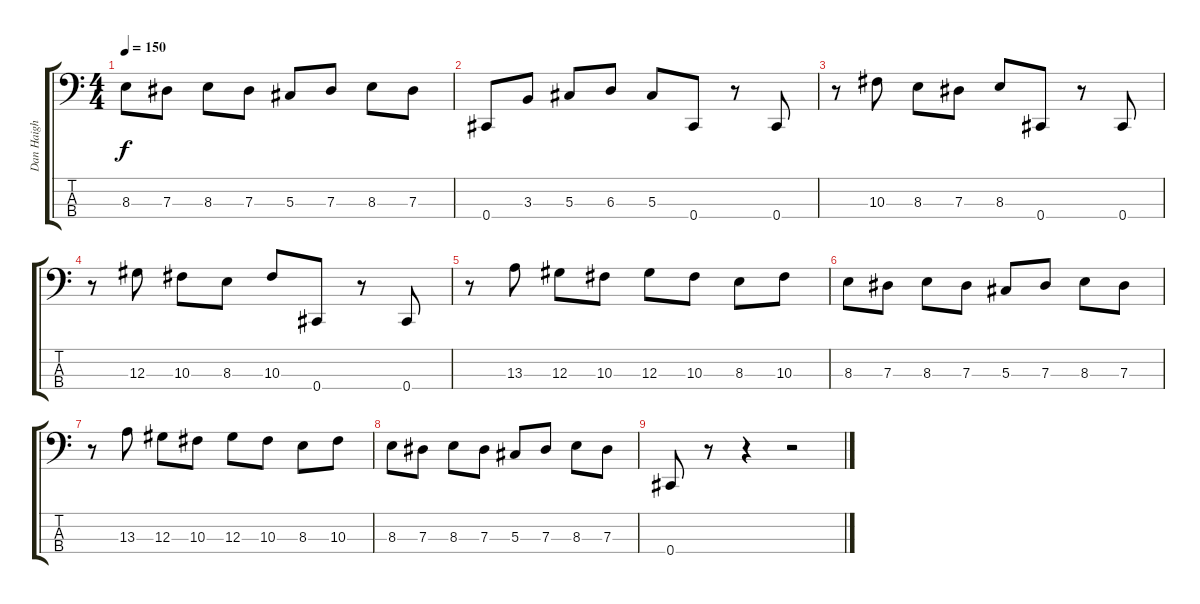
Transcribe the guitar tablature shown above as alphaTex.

\track ("Dan Haigh" "Dan Haigh") {instrument electricbasspick}
\staff {score tabs}
\tuning (Gb2 Db2 Ab1 Db1) {hide}
\ts (4 4)
\tempo 150
\clef f4
\ks c
8.3.8{dy f} 7.3.8 8.3.8 7.3.8 5.3.8 7.3.8 8.3.8 7.3.8 |
0.4.8 3.3.8 5.3.8 6.3.8 5.3.8 0.4.8 r.8 0.4.8 |
r.8 10.3.8 8.3.8 7.3.8 8.3.8 0.4.8 r.8 0.4.8 |
r.8 12.3.8 10.3.8 8.3.8 10.3.8 0.4.8 r.8 0.4.8 |
r.8 13.3.8 12.3.8 10.3.8 12.3.8 10.3.8 8.3.8 10.3.8 |
8.3.8 7.3.8 8.3.8 7.3.8 5.3.8 7.3.8 8.3.8 7.3.8 |
r.8 13.3.8 12.3.8 10.3.8 12.3.8 10.3.8 8.3.8 10.3.8 |
8.3.8 7.3.8 8.3.8 7.3.8 5.3.8 7.3.8 8.3.8 7.3.8 |
0.4.8 r.8 r.4 r.2
